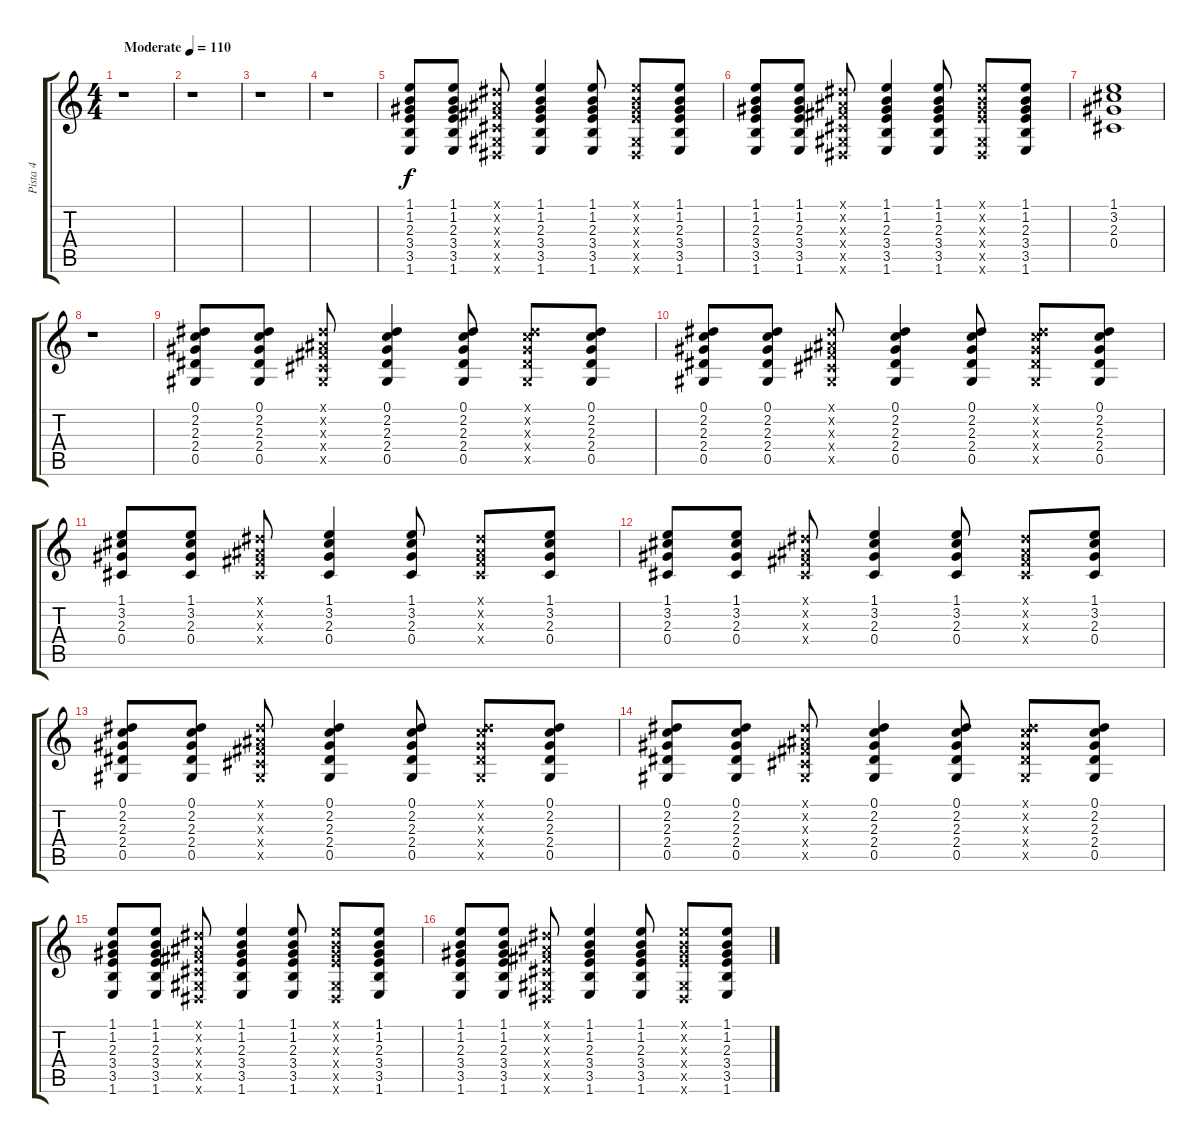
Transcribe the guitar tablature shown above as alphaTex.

\track ("Pista 4" "Pista 4") {instrument acousticguitarsteel}
\staff {score tabs}
\tuning (Eb4 Bb3 Gb3 Db3 Ab2 Eb2) {hide}
\ts (4 4)
\tempo (110 "Moderate")
\clef g2
\ks c
r.1{dy f instrument acousticguitarsteel} |
r.1 |
r.1 |
r.1 |
(1.1 1.2 2.3 3.4 3.5 1.6).8 (1.1 1.2 2.3 3.4 3.5 1.6).8 (0.1{x} 0.2{x} 0.3{x} 0.4{x} 0.5{x} 0.6{x}).8 (1.1 1.2 2.3 3.4 3.5 1.6).4 (1.1 1.2 2.3 3.4 3.5 1.6).8 (1.1{x} 1.2{x} 2.3{x} 3.4{x} 0.5{x} 0.6{x}).8 (1.1 1.2 2.3 3.4 3.5 1.6).8 |
(1.1 1.2 2.3 3.4 3.5 1.6).8 (1.1 1.2 2.3 3.4 3.5 1.6).8 (0.1{x} 0.2{x} 0.3{x} 0.4{x} 0.5{x} 0.6{x}).8 (1.1 1.2 2.3 3.4 3.5 1.6).4 (1.1 1.2 2.3 3.4 3.5 1.6).8 (1.1{x} 1.2{x} 2.3{x} 3.4{x} 0.5{x} 0.6{x}).8 (1.1 1.2 2.3 3.4 3.5 1.6).8 |
(1.1 3.2 2.3 0.4).1 |
r.1 |
(0.1 2.2 2.3 2.4 0.5).8 (0.1 2.2 2.3 2.4 0.5).8 (0.1{x} 0.2{x} 0.3{x} 0.4{x} 0.5{x}).8 (0.1 2.2 2.3 2.4 0.5).4 (0.1 2.2 2.3 2.4 0.5).8 (0.1{x} 2.2{x} 2.3{x} 2.4{x} 0.5{x}).8 (0.1 2.2 2.3 2.4 0.5).8 |
(0.1 2.2 2.3 2.4 0.5).8 (0.1 2.2 2.3 2.4 0.5).8 (0.1{x} 0.2{x} 0.3{x} 0.4{x} 0.5{x}).8 (0.1 2.2 2.3 2.4 0.5).4 (0.1 2.2 2.3 2.4 0.5).8 (0.1{x} 2.2{x} 2.3{x} 2.4{x} 0.5{x}).8 (0.1 2.2 2.3 2.4 0.5).8 |
(1.1 3.2 2.3 0.4).8 (1.1 3.2 2.3 0.4).8 (0.1{x} 0.2{x} 0.3{x} 0.4{x}).8 (1.1 3.2 2.3 0.4).4 (1.1 3.2 2.3 0.4).8 (0.1{x} 0.2{x} 0.3{x} 0.4{x}).8 (1.1 3.2 2.3 0.4).8 |
(1.1 3.2 2.3 0.4).8 (1.1 3.2 2.3 0.4).8 (0.1{x} 0.2{x} 0.3{x} 0.4{x}).8 (1.1 3.2 2.3 0.4).4 (1.1 3.2 2.3 0.4).8 (0.1{x} 0.2{x} 0.3{x} 0.4{x}).8 (1.1 3.2 2.3 0.4).8 |
(0.1 2.2 2.3 2.4 0.5).8 (0.1 2.2 2.3 2.4 0.5).8 (0.1{x} 0.2{x} 0.3{x} 0.4{x} 0.5{x}).8 (0.1 2.2 2.3 2.4 0.5).4 (0.1 2.2 2.3 2.4 0.5).8 (0.1{x} 2.2{x} 2.3{x} 2.4{x} 0.5{x}).8 (0.1 2.2 2.3 2.4 0.5).8 |
(0.1 2.2 2.3 2.4 0.5).8 (0.1 2.2 2.3 2.4 0.5).8 (0.1{x} 0.2{x} 0.3{x} 0.4{x} 0.5{x}).8 (0.1 2.2 2.3 2.4 0.5).4 (0.1 2.2 2.3 2.4 0.5).8 (0.1{x} 2.2{x} 2.3{x} 2.4{x} 0.5{x}).8 (0.1 2.2 2.3 2.4 0.5).8 |
(1.1 1.2 2.3 3.4 3.5 1.6).8 (1.1 1.2 2.3 3.4 3.5 1.6).8 (0.1{x} 0.2{x} 0.3{x} 0.4{x} 0.5{x} 0.6{x}).8 (1.1 1.2 2.3 3.4 3.5 1.6).4 (1.1 1.2 2.3 3.4 3.5 1.6).8 (1.1{x} 1.2{x} 2.3{x} 3.4{x} 0.5{x} 0.6{x}).8 (1.1 1.2 2.3 3.4 3.5 1.6).8 |
(1.1 1.2 2.3 3.4 3.5 1.6).8 (1.1 1.2 2.3 3.4 3.5 1.6).8 (0.1{x} 0.2{x} 0.3{x} 0.4{x} 0.5{x} 0.6{x}).8 (1.1 1.2 2.3 3.4 3.5 1.6).4 (1.1 1.2 2.3 3.4 3.5 1.6).8 (1.1{x} 1.2{x} 2.3{x} 3.4{x} 0.5{x} 0.6{x}).8 (1.1 1.2 2.3 3.4 3.5 1.6).8
